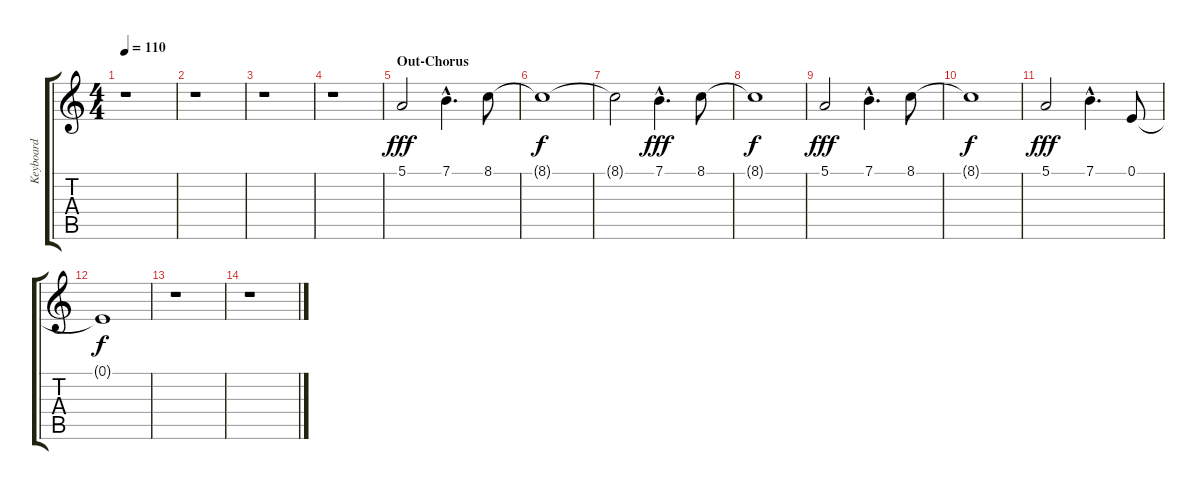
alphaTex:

\track ("Keyboard" "Keyboard") {instrument oboe}
\staff {score tabs}
\tuning (E4 B3 G3 D3 A2 E2) {hide}
\ts (4 4)
\tempo 110
\clef g2
\ks c
r.1{dy fff} |
r.1 |
r.1 |
r.1 |
\section ("" "Out-Chorus")
5.1.2 7.1{hac}.4{d} 8.1.8 |
8.1{t}.1{dy f} |
8.1{t}.2 7.1{hac}.4{d dy fff} 8.1.8 |
8.1{t}.1{dy f} |
5.1.2{dy fff} 7.1{hac}.4{d} 8.1.8 |
8.1{t}.1{dy f} |
5.1.2{dy fff} 7.1{hac}.4{d} 0.1.8 |
0.1{t}.1{dy f} |
r.1 |
r.1
